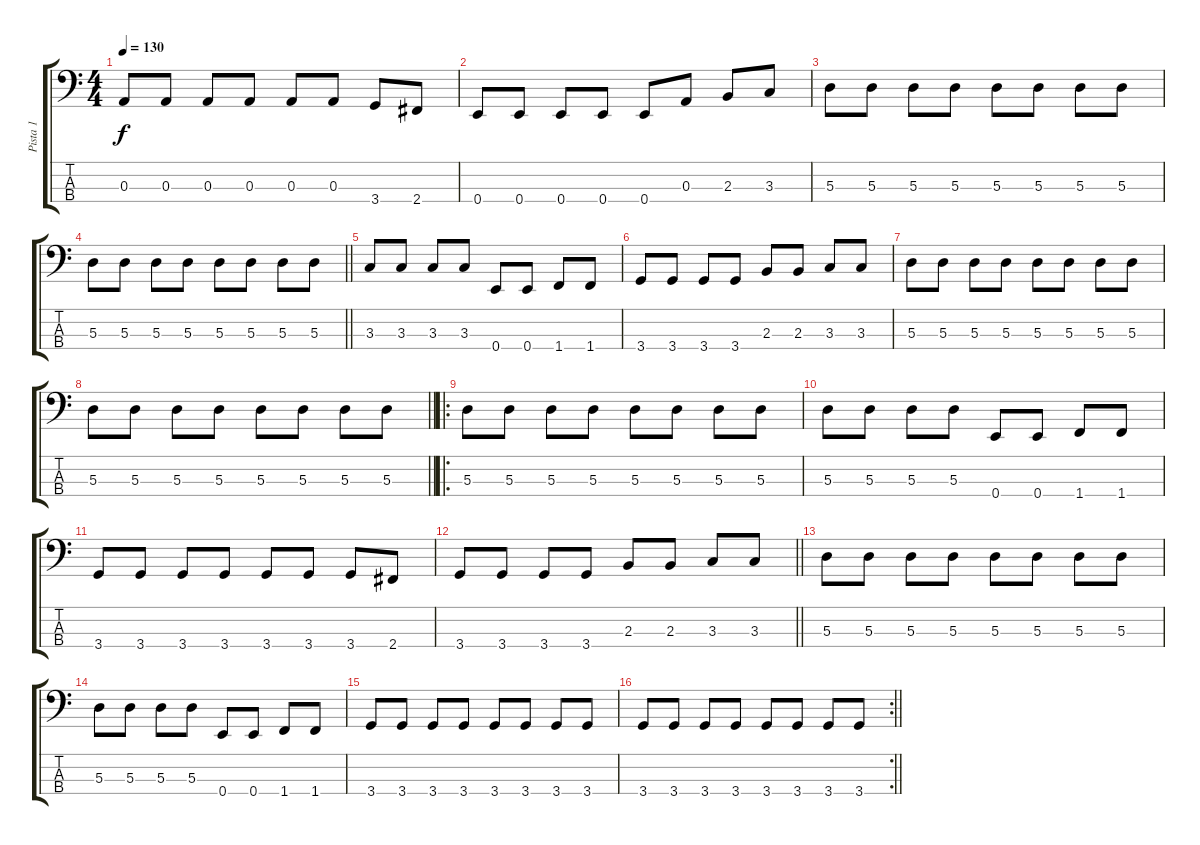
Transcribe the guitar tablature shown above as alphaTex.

\track ("Pista 1" "Pista 1") {instrument electricbassfinger}
\staff {score tabs}
\tuning (G2 D2 A1 E1) {hide}
\ts (4 4)
\tempo 130
\clef f4
\ks c
0.3.8{dy f} 0.3.8 0.3.8 0.3.8 0.3.8 0.3.8 3.4.8 2.4.8 |
0.4.8 0.4.8 0.4.8 0.4.8 0.4.8 0.3.8 2.3.8 3.3.8 |
5.3.8 5.3.8 5.3.8 5.3.8 5.3.8 5.3.8 5.3.8 5.3.8 |
\barLineRight lightlight
5.3.8 5.3.8 5.3.8 5.3.8 5.3.8 5.3.8 5.3.8 5.3.8 |
3.3.8 3.3.8 3.3.8 3.3.8 0.4.8 0.4.8 1.4.8 1.4.8 |
3.4.8 3.4.8 3.4.8 3.4.8 2.3.8 2.3.8 3.3.8 3.3.8 |
5.3.8 5.3.8 5.3.8 5.3.8 5.3.8 5.3.8 5.3.8 5.3.8 |
\barLineRight lightlight
5.3.8 5.3.8 5.3.8 5.3.8 5.3.8 5.3.8 5.3.8 5.3.8 |
\ro
5.3.8 5.3.8 5.3.8 5.3.8 5.3.8 5.3.8 5.3.8 5.3.8 |
5.3.8 5.3.8 5.3.8 5.3.8 0.4.8 0.4.8 1.4.8 1.4.8 |
3.4.8 3.4.8 3.4.8 3.4.8 3.4.8 3.4.8 3.4.8 2.4.8 |
\barLineRight lightlight
3.4.8 3.4.8 3.4.8 3.4.8 2.3.8 2.3.8 3.3.8 3.3.8 |
5.3.8 5.3.8 5.3.8 5.3.8 5.3.8 5.3.8 5.3.8 5.3.8 |
5.3.8 5.3.8 5.3.8 5.3.8 0.4.8 0.4.8 1.4.8 1.4.8 |
3.4.8 3.4.8 3.4.8 3.4.8 3.4.8 3.4.8 3.4.8 3.4.8 |
\rc 2
\barLineRight lightlight
3.4.8 3.4.8 3.4.8 3.4.8 3.4.8 3.4.8 3.4.8 3.4.8
